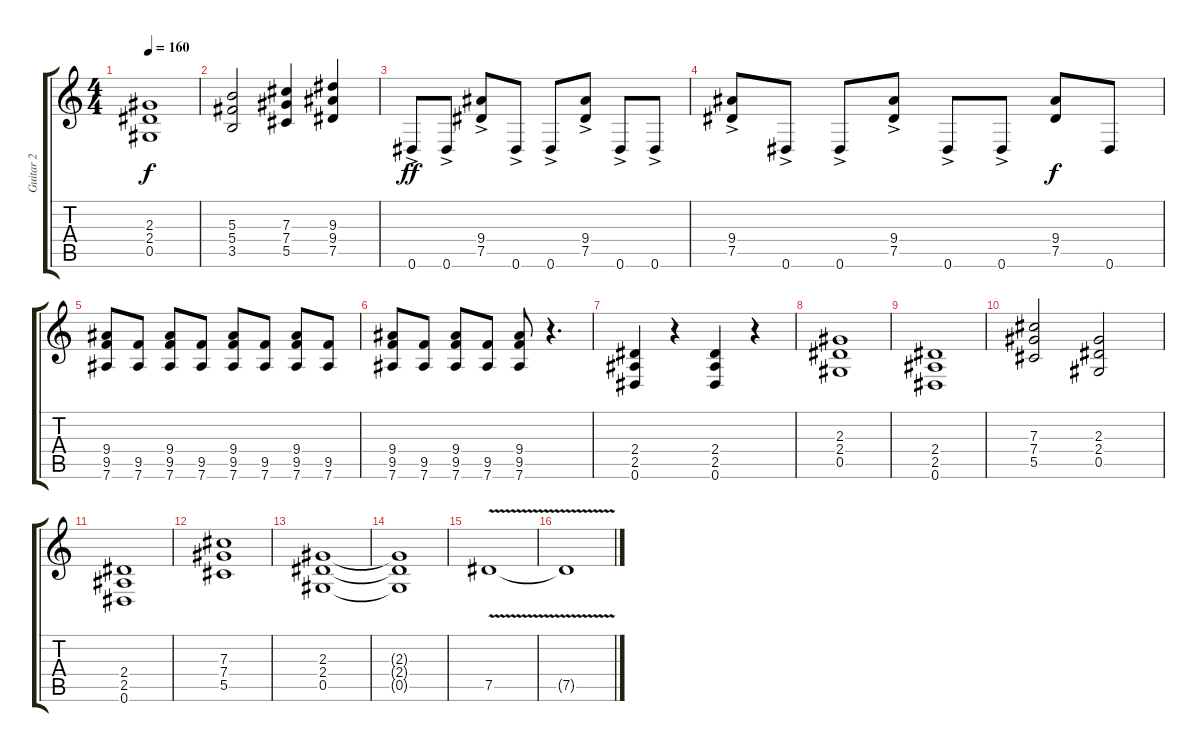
\track ("Guitar 2" "Guitar 2") {instrument distortionguitar}
\staff {score tabs}
\tuning (Eb4 Bb3 Gb3 Db3 Ab2 Eb2) {hide}
\ts (4 4)
\tempo 160
\clef g2
\ks c
(2.3 2.4 0.5).1{dy f} |
(5.3 5.4 3.5).2 (7.3 7.4 5.5).4 (9.3 9.4 7.5).4 |
0.6{ac}.8{dy ff} 0.6{ac}.8 (9.4{ac} 7.5{ac}).8 0.6{ac}.8 0.6{ac}.8 (9.4{ac} 7.5{ac}).8 0.6{ac}.8 0.6{ac}.8 |
(9.4{ac} 7.5{ac}).8 0.6{ac}.8 0.6{ac}.8 (9.4{ac} 7.5{ac}).8 0.6{ac}.8 0.6{ac}.8 (9.4 7.5).8{dy f} 0.6.8 |
(9.4 9.5 7.6).8 (9.5 7.6).8 (9.4 9.5 7.6).8 (9.5 7.6).8 (9.4 9.5 7.6).8 (9.5 7.6).8 (9.4 9.5 7.6).8 (9.5 7.6).8 |
(9.4 9.5 7.6).8 (9.5 7.6).8 (9.4 9.5 7.6).8 (9.5 7.6).8 (9.4 9.5 7.6).8 r.4{d} |
(2.4 2.5 0.6).4 r.4 (2.4 2.5 0.6).4 r.4 |
(2.3 2.4 0.5).1 |
(2.4 2.5 0.6).1 |
(7.3 7.4 5.5).2 (2.3 2.4 0.5).2 |
(2.4 2.5 0.6).1 |
(7.3 7.4 5.5).1 |
(2.3 2.4 0.5).1 |
(2.3{t} 2.4{t} 0.5{t}).1 |
7.5{v}.1 |
7.5{t}.1
